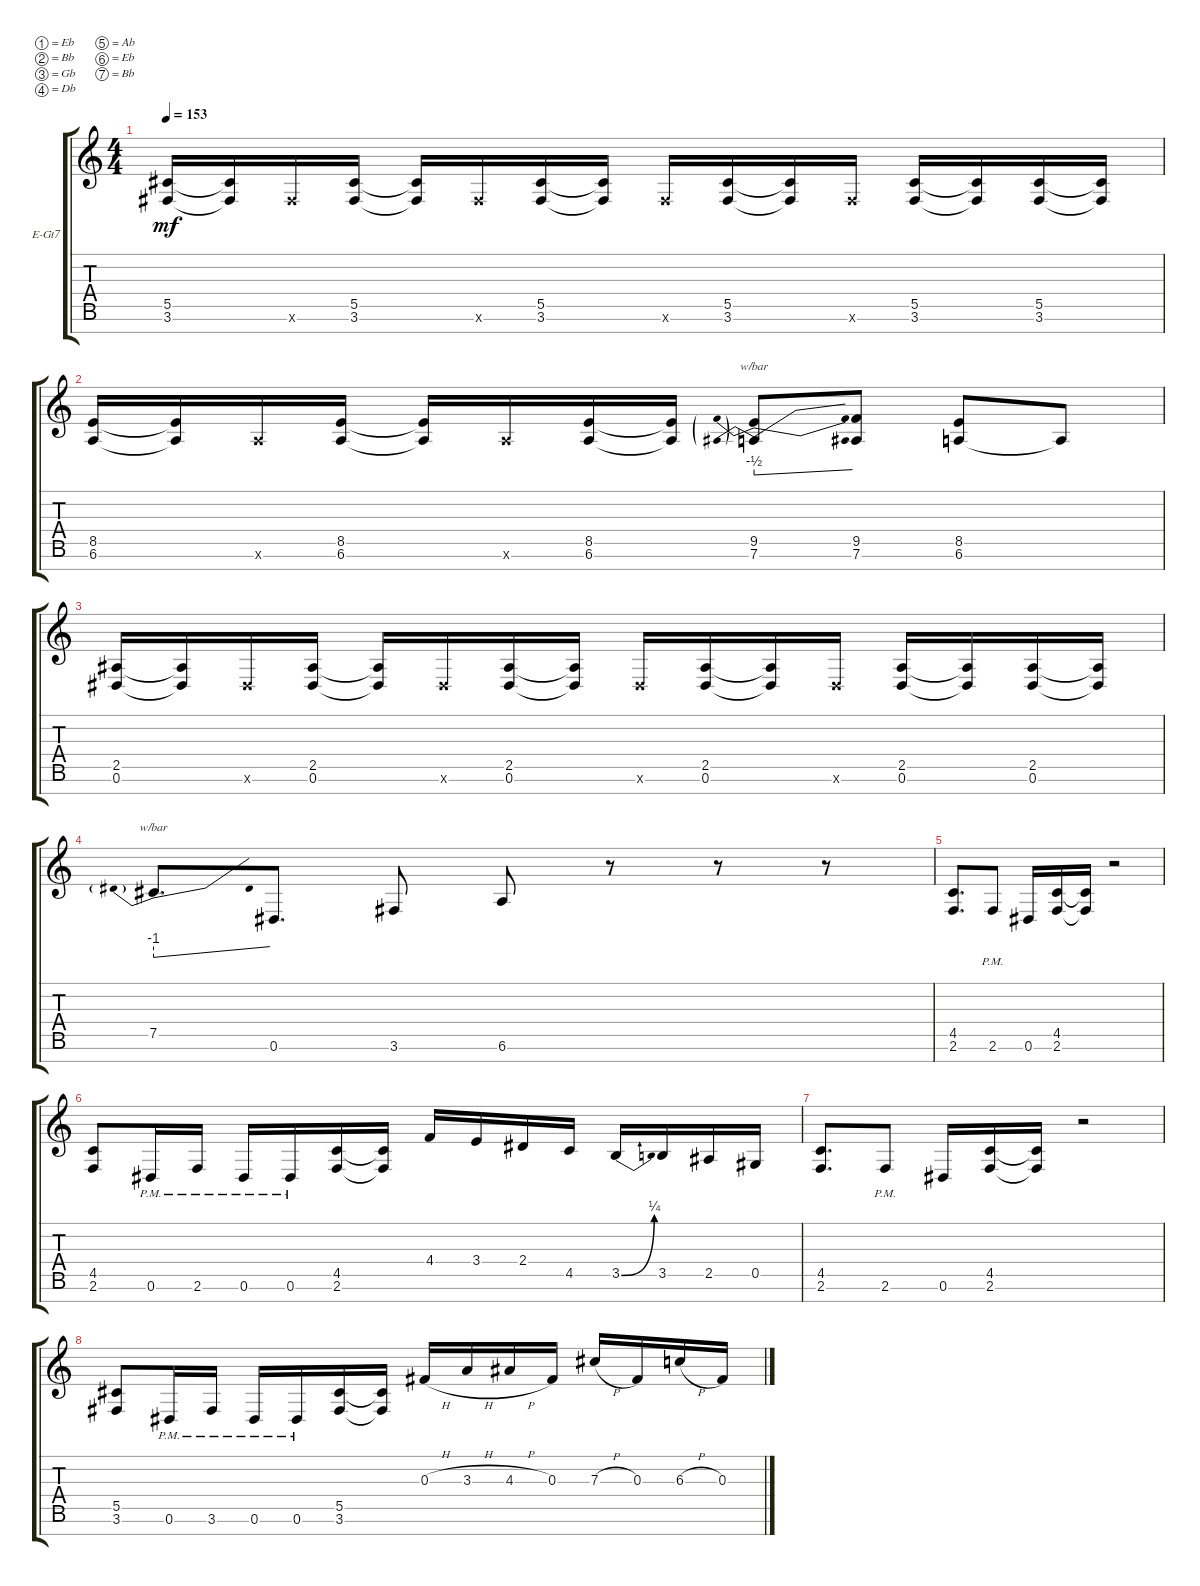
\bracketExtendMode groupsimilarinstruments
\firstSystemTrackNameOrientation horizontal
\otherSystemsTrackNameOrientation horizontal
\track ("right" "E-Gt7") {instrument distortionguitar}
\staff {score tabs}
\tuning (Eb4 Bb3 Gb3 Db3 Ab2 Eb2 Bb1)
\ts (4 4)
\tempo 153
\clef g2
\scale
0.333333
\ks c
(3.6 5.5).16{dy mf} (3.6{t} 5.5{t}).16 3.6{x}.16 (3.6 5.5).16 (3.6{t} 5.5{t}).16 3.6{x}.16 (3.6 5.5).16 (3.6{t} 5.5{t}).16 3.6{x}.16 (3.6 5.5).16 (3.6{t} 5.5{t}).16 3.6{x}.16 (3.6 5.5).16 (3.6{t} 5.5{t}).16 (3.6 5.5).16 (3.6{t} 5.5{t}).16 |
\scale
0.333333 (6.6 8.5).16 (6.6{t} 8.5{t}).16 6.6{x}.16 (6.6 8.5).16 (6.6{t} 8.5{t}).16 6.6{x}.16 (6.6 8.5).16 (6.6{t} 8.5{t}).16 (7.6 9.5).8{tbe (predivedive default 0 -2 15 0)} (7.6 9.5).8 (6.6 8.5).8 6.6{t}.8 |
\scale
0.333333 (0.6 2.5).16 (0.6{t} 2.5{t}).16 0.6{x}.16 (0.6 2.5).16 (0.6{t} 2.5{t}).16 0.6{x}.16 (0.6 2.5).16 (0.6{t} 2.5{t}).16 0.6{x}.16 (0.6 2.5).16 (0.6{t} 2.5{t}).16 0.6{x}.16 (0.6 2.5).16 (0.6{t} 2.5{t}).16 (0.6 2.5).16 (0.6{t} 2.5{t}).16 |
\scale
0.333333 7.5.8{d tbe (predivedive default 0 -4 14.399999999999999 0)} 0.6.8{d} 3.6.8 6.6.8 r.8 r.8 r.8 |
\scale
0.333333 (2.6 4.5).8{d} 2.6{pm}.8 0.6.16 (2.6 4.5).16 (2.6{t} 4.5{t}).16 r.2 |
\scale
0.333333 (2.6 4.5).8 0.6{pm}.16 2.6{pm}.16 0.6{pm}.16 0.6{pm}.16 (2.6 4.5).16 (2.6{t} 4.5{t}).16 4.4.16 3.4.16 2.4.16 4.5.16 3.5{be (bend 0 0 34.8 1)}.16 3.5.16 2.5.16 0.5.16 |
\scale
0.333333 (2.6 4.5).8{d} 2.6{pm}.8 0.6.16 (2.6 4.5).16 (2.6{t} 4.5{t}).16 r.2 |
\scale
0.333333 (3.6 5.5).8 0.6{pm}.16 3.6{pm}.16 0.6{pm}.16 0.6{pm}.16 (3.6 5.5).16 (3.6{t} 5.5{t}).16 0.3{h}.16 3.3{h}.16 4.3{h}.16 0.3.16 7.3{h}.16 0.3.16 6.3{h}.16 0.3.16
